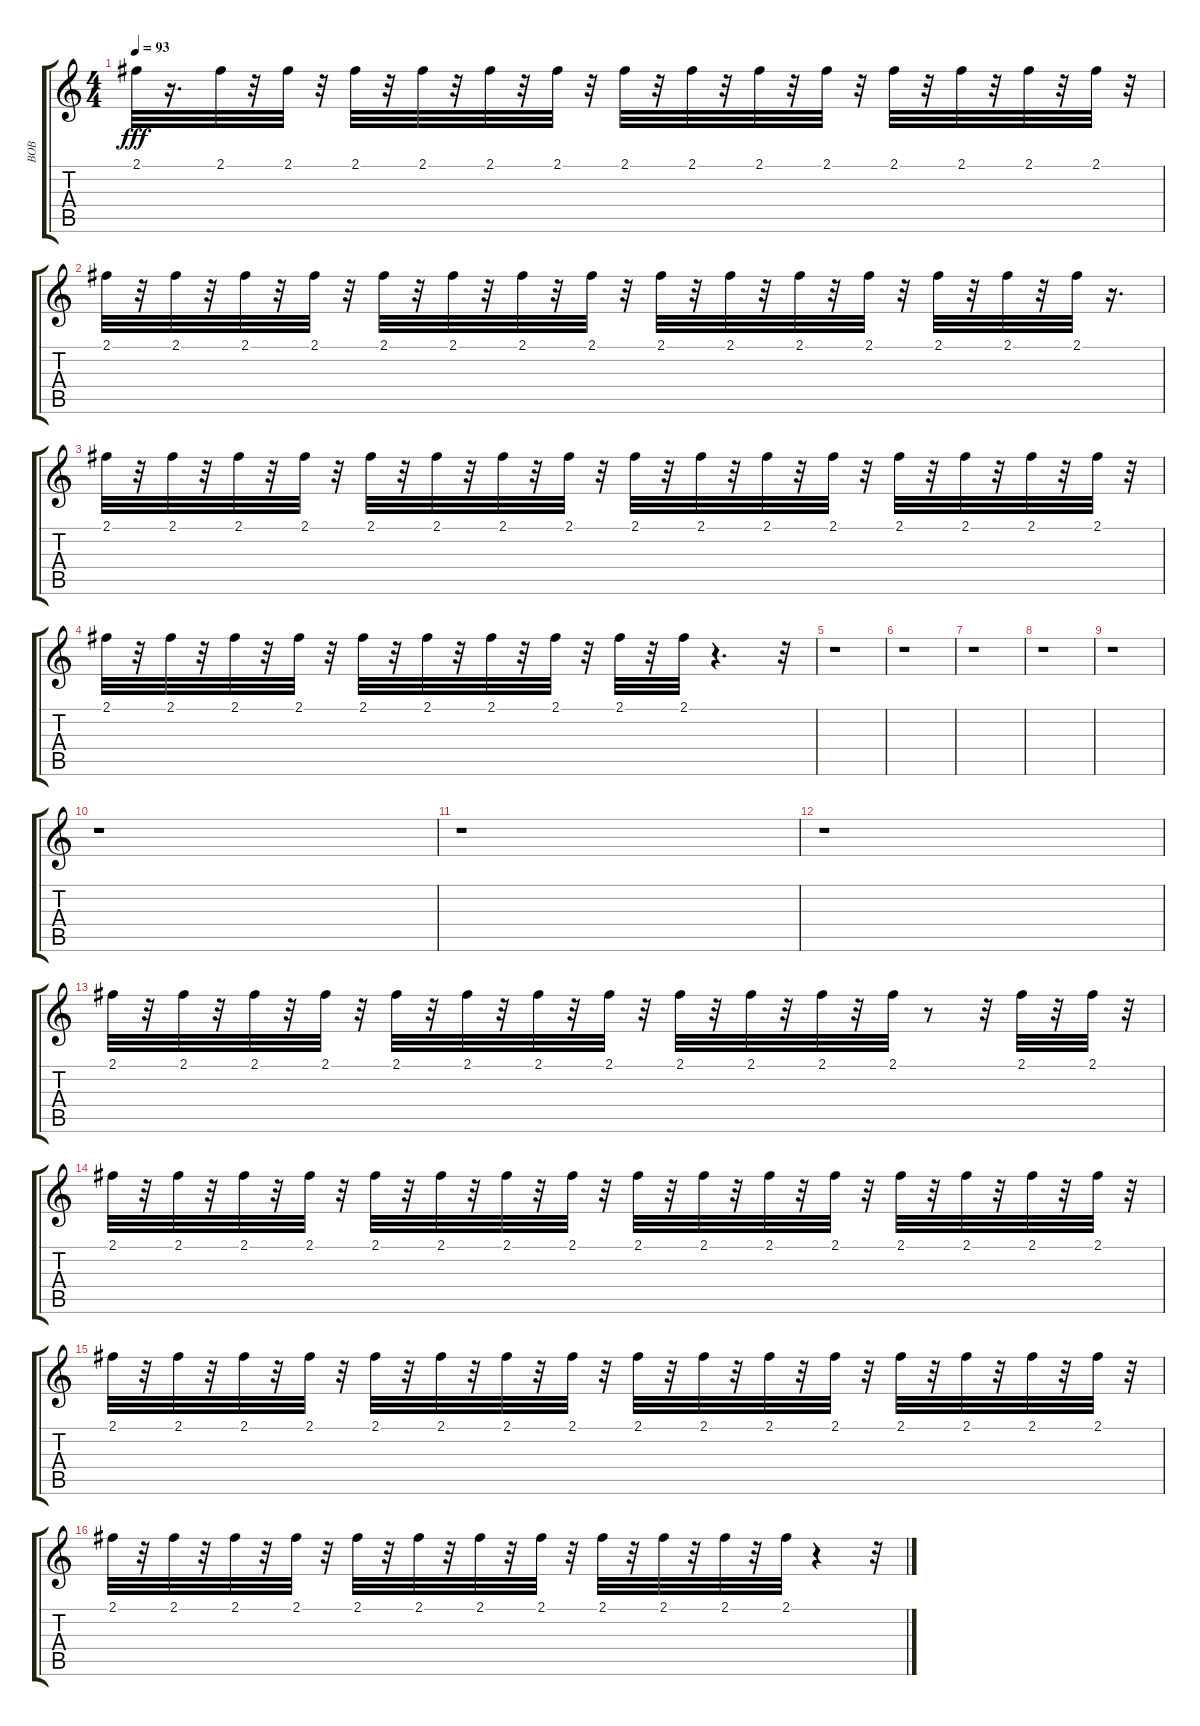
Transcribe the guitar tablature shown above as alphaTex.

\track ("BOB" "BOB") {instrument overdrivenguitar}
\staff {score tabs}
\tuning (E4 B3 G3 D3 A2 E2) {hide}
\ts (4 4)
\tempo 93
\clef g2
\ks c
2.1.32{dy fff} r.16{d} 2.1.32 r.32 2.1.32 r.32 2.1.32 r.32 2.1.32 r.32 2.1.32 r.32 2.1.32 r.32 2.1.32 r.32 2.1.32 r.32 2.1.32 r.32 2.1.32 r.32 2.1.32 r.32 2.1.32 r.32 2.1.32 r.32 2.1.32 r.32 |
2.1.32 r.32 2.1.32 r.32 2.1.32 r.32 2.1.32 r.32 2.1.32 r.32 2.1.32 r.32 2.1.32 r.32 2.1.32 r.32 2.1.32 r.32 2.1.32 r.32 2.1.32 r.32 2.1.32 r.32 2.1.32 r.32 2.1.32 r.32 2.1.32 r.16{d} |
2.1.32 r.32 2.1.32 r.32 2.1.32 r.32 2.1.32 r.32 2.1.32 r.32 2.1.32 r.32 2.1.32 r.32 2.1.32 r.32 2.1.32 r.32 2.1.32 r.32 2.1.32 r.32 2.1.32 r.32 2.1.32 r.32 2.1.32 r.32 2.1.32 r.32 2.1.32 r.32 |
2.1.32 r.32 2.1.32 r.32 2.1.32 r.32 2.1.32 r.32 2.1.32 r.32 2.1.32 r.32 2.1.32 r.32 2.1.32 r.32 2.1.32 r.32 2.1.32 r.4{d} r.32 |
r.1 |
r.1 |
r.1 |
r.1 |
r.1 |
r.1 |
r.1 |
r.1 |
2.1.32 r.32 2.1.32 r.32 2.1.32 r.32 2.1.32 r.32 2.1.32 r.32 2.1.32 r.32 2.1.32 r.32 2.1.32 r.32 2.1.32 r.32 2.1.32 r.32 2.1.32 r.32 2.1.32 r.8 r.32 2.1.32 r.32 2.1.32 r.32 |
2.1.32 r.32 2.1.32 r.32 2.1.32 r.32 2.1.32 r.32 2.1.32 r.32 2.1.32 r.32 2.1.32 r.32 2.1.32 r.32 2.1.32 r.32 2.1.32 r.32 2.1.32 r.32 2.1.32 r.32 2.1.32 r.32 2.1.32 r.32 2.1.32 r.32 2.1.32 r.32 |
2.1.32 r.32 2.1.32 r.32 2.1.32 r.32 2.1.32 r.32 2.1.32 r.32 2.1.32 r.32 2.1.32 r.32 2.1.32 r.32 2.1.32 r.32 2.1.32 r.32 2.1.32 r.32 2.1.32 r.32 2.1.32 r.32 2.1.32 r.32 2.1.32 r.32 2.1.32 r.32 |
2.1.32 r.32 2.1.32 r.32 2.1.32 r.32 2.1.32 r.32 2.1.32 r.32 2.1.32 r.32 2.1.32 r.32 2.1.32 r.32 2.1.32 r.32 2.1.32 r.32 2.1.32 r.32 2.1.32 r.4 r.32
